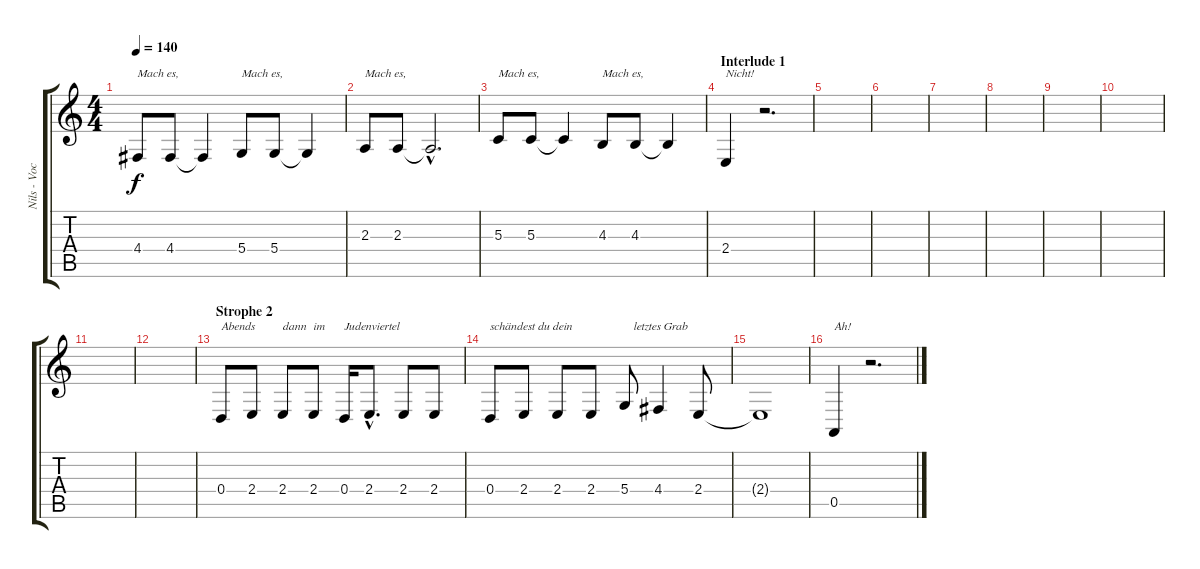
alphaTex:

\track ("Nils - Vocals" "Nils - Voc") {instrument lead6voice}
\staff {score tabs}
\tuning (E4 B3 G3 D3 A2 E2) {hide}
\ts (4 4)
\tempo 140
\clef g2
\ks c
4.4.8{txt "Mach es," dy f} 4.4.8 4.4{t}.4 5.4.8{txt "Mach es,"} 5.4.8 5.4{t}.4 |
2.3.8{txt "Mach es,"} 2.3.8 2.3{hac t}.2{d} |
5.3.8{txt "Mach es,"} 5.3.8 5.3{t}.4 4.3.8{txt "Mach es,"} 4.3.8 4.3{t}.4 |
\section ("" "Interlude 1")
2.4.4{txt "Nicht!"} r.2{d} |
|
|
|
|
|
|
|
|
\section ("" "Strophe 2")
0.4.8{txt "Abends"} 2.4.8 2.4.8{txt "dann"} 2.4.8{txt "im"} 0.4.16{txt "Judenviertel"} 2.4{hac}.8{d} 2.4.8 2.4.8 |
0.4.8{txt "schändest du dein"} 2.4.8 2.4.8 2.4.8 5.4.8{txt "   letztes Grab"} 4.4.4 2.4.8 |
2.4{t}.1 |
0.5.4{txt "Ah!"} r.2{d}
